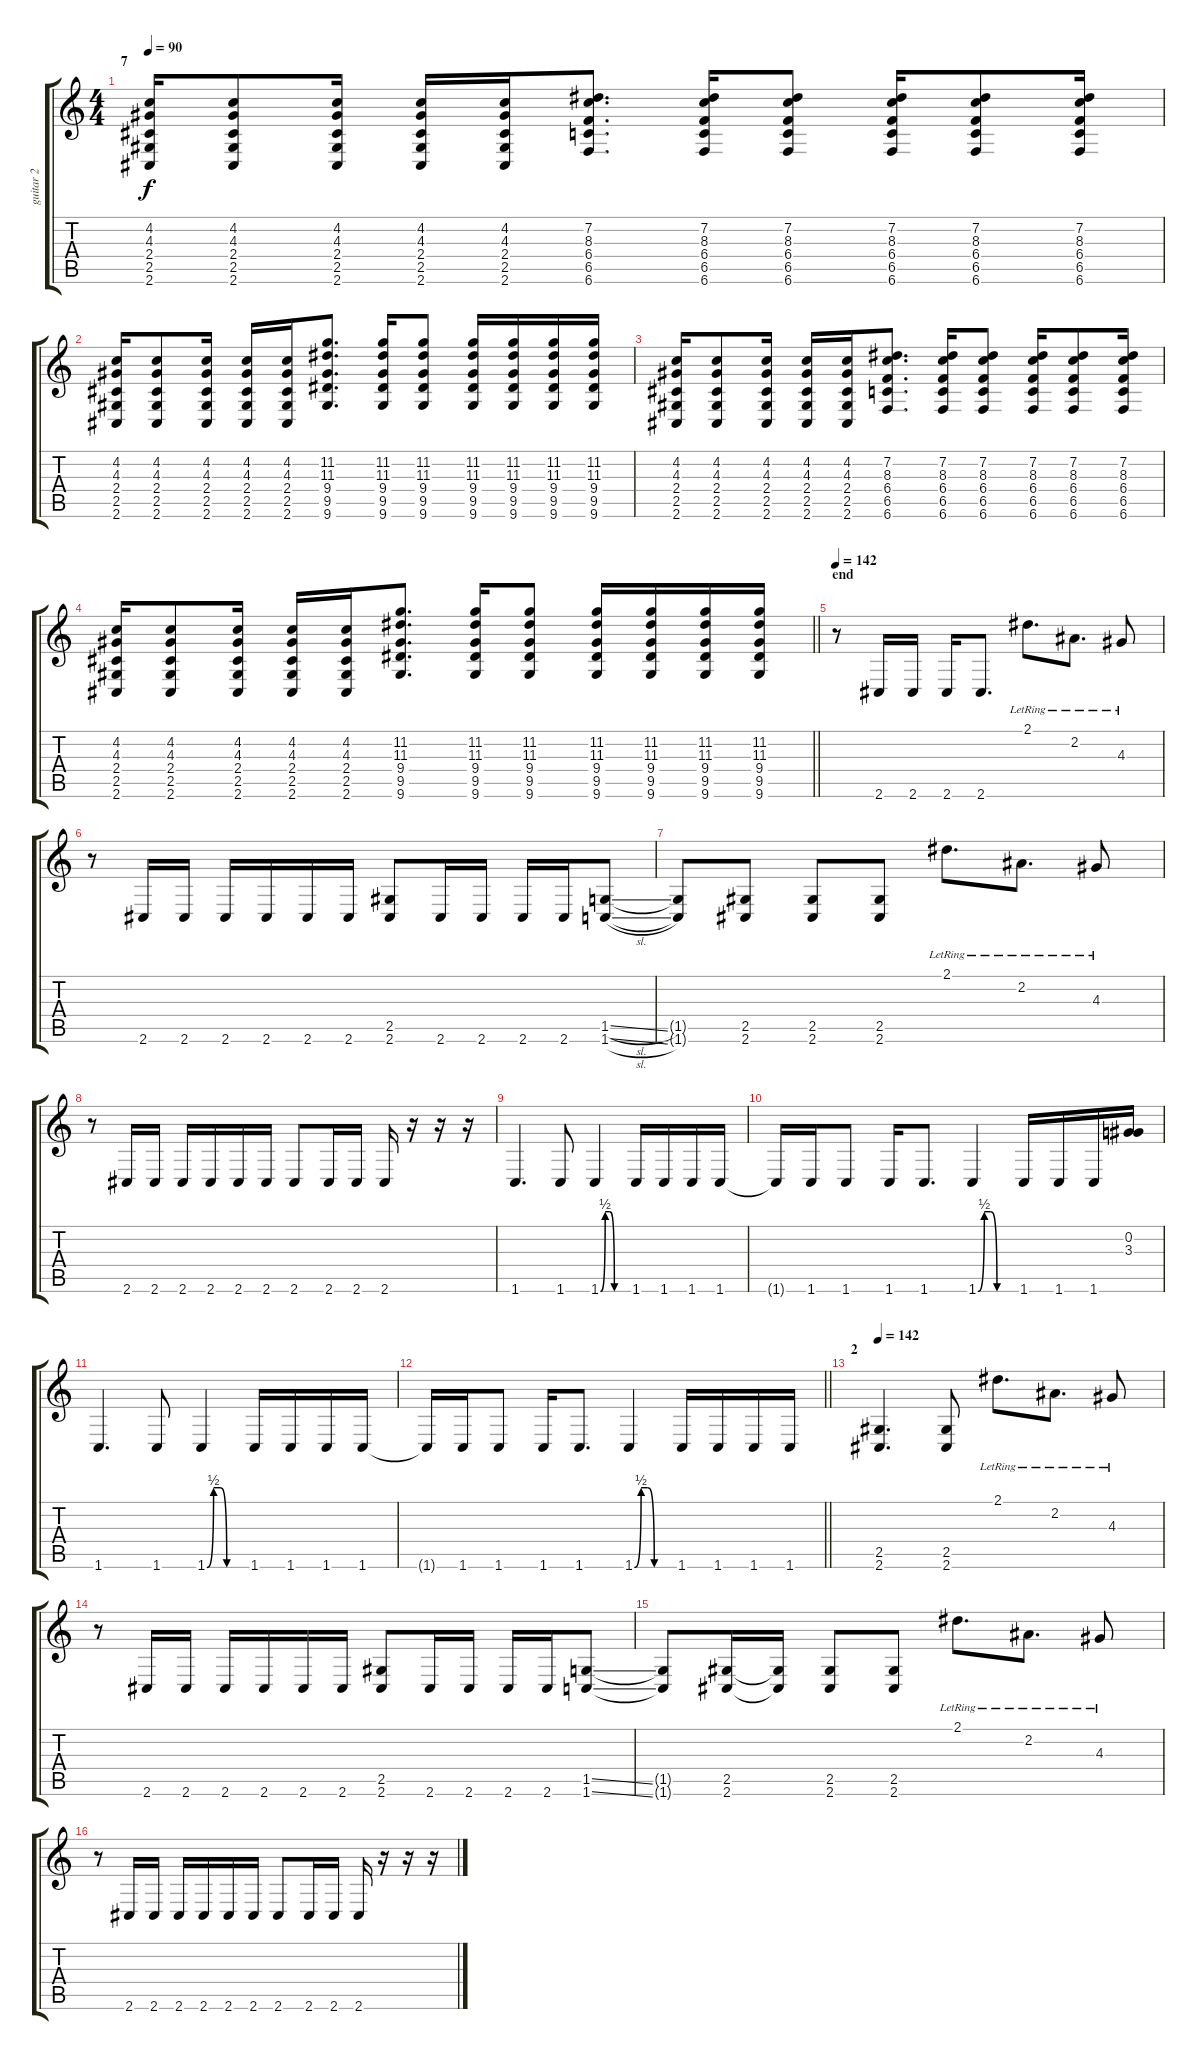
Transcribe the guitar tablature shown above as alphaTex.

\track ("guitar 2" "guitar 2") {instrument distortionguitar}
\staff {score tabs}
\tuning (Db4 Ab3 E3 B2 Gb2 B1) {hide}
\ts (4 4)
\section ("" "7")
\tempo 90
\clef g2
\ks c
(4.2 4.3 2.4 2.5 2.6).16{dy f} (4.2 4.3 2.4 2.5 2.6).8 (4.2 4.3 2.4 2.5 2.6).16 (4.2 4.3 2.4 2.5 2.6).16 (4.2 4.3 2.4 2.5 2.6).16 (7.2 8.3 6.4 6.5 6.6).8{d} (7.2 8.3 6.4 6.5 6.6).16 (7.2 8.3 6.4 6.5 6.6).8 (7.2 8.3 6.4 6.5 6.6).16 (7.2 8.3 6.4 6.5 6.6).8 (7.2 8.3 6.4 6.5 6.6).16 |
(4.2 4.3 2.4 2.5 2.6).16 (4.2 4.3 2.4 2.5 2.6).8 (4.2 4.3 2.4 2.5 2.6).16 (4.2 4.3 2.4 2.5 2.6).16 (4.2 4.3 2.4 2.5 2.6).16 (11.2 11.3 9.4 9.5 9.6).8{d} (11.2 11.3 9.4 9.5 9.6).16 (11.2 11.3 9.4 9.5 9.6).8 (11.2 11.3 9.4 9.5 9.6).16 (11.2 11.3 9.4 9.5 9.6).16 (11.2 11.3 9.4 9.5 9.6).16 (11.2 11.3 9.4 9.5 9.6).16 |
(4.2 4.3 2.4 2.5 2.6).16 (4.2 4.3 2.4 2.5 2.6).8 (4.2 4.3 2.4 2.5 2.6).16 (4.2 4.3 2.4 2.5 2.6).16 (4.2 4.3 2.4 2.5 2.6).16 (7.2 8.3 6.4 6.5 6.6).8{d} (7.2 8.3 6.4 6.5 6.6).16 (7.2 8.3 6.4 6.5 6.6).8 (7.2 8.3 6.4 6.5 6.6).16 (7.2 8.3 6.4 6.5 6.6).8 (7.2 8.3 6.4 6.5 6.6).16 |
\barLineRight lightlight
(4.2 4.3 2.4 2.5 2.6).16 (4.2 4.3 2.4 2.5 2.6).8 (4.2 4.3 2.4 2.5 2.6).16 (4.2 4.3 2.4 2.5 2.6).16 (4.2 4.3 2.4 2.5 2.6).16 (11.2 11.3 9.4 9.5 9.6).8{d} (11.2 11.3 9.4 9.5 9.6).16 (11.2 11.3 9.4 9.5 9.6).8 (11.2 11.3 9.4 9.5 9.6).16 (11.2 11.3 9.4 9.5 9.6).16 (11.2 11.3 9.4 9.5 9.6).16 (11.2 11.3 9.4 9.5 9.6).16 |
\section ("" "end")
\tempo 142
r.8 2.6.16 2.6.16 2.6.16 2.6.8{d} 2.1{lr}.8{d} 2.2{lr}.8{d} 4.3{lr}.8 |
r.8 2.6.16 2.6.16 2.6.16 2.6.16 2.6.16 2.6.16 (2.5 2.6).8 2.6.16 2.6.16 2.6.16 2.6.16 (1.5{sl} 1.6{sl}).8 |
(1.5{t} 1.6{t}).8 (2.5 2.6).8 (2.5 2.6).8 (2.5 2.6).8 2.1{lr}.8{d} 2.2{lr}.8{d} 4.3{lr}.8 |
r.8 2.6.16 2.6.16 2.6.16 2.6.16 2.6.16 2.6.16 2.6.8 2.6.16 2.6.16 2.6.16 r.16 r.16 r.16 |
1.6.4{d} 1.6.8 1.6{be (custom 0 0 10 2 20 2 30 0 60 0)}.4 1.6.16 1.6.16 1.6.16 1.6.16 |
1.6{t}.16 1.6.16 1.6.8 1.6.16 1.6.8{d} 1.6{be (custom 0 0 10 2 20 2 30 0 60 0)}.4 1.6.16 1.6.16 1.6.16 (0.2 3.3).16 |
1.6.4{d} 1.6.8 1.6{be (custom 0 0 10 2 20 2 30 0 60 0)}.4 1.6.16 1.6.16 1.6.16 1.6.16 |
\barLineRight lightlight
1.6{t}.16 1.6.16 1.6.8 1.6.16 1.6.8{d} 1.6{be (custom 0 0 10 2 20 2 30 0 60 0)}.4 1.6.16 1.6.16 1.6.16 1.6.16 |
\section ("" "2")
\tempo 142
(2.5 2.6).4{d} (2.5 2.6).8 2.1{lr}.8{d} 2.2{lr}.8{d} 4.3{lr}.8 |
r.8 2.6.16 2.6.16 2.6.16 2.6.16 2.6.16 2.6.16 (2.5 2.6).8 2.6.16 2.6.16 2.6.16 2.6.16 (1.5{ss} 1.6{ss}).8 |
(1.5{t} 1.6{t}).8 (2.5 2.6).16 (2.5{t} 2.6{t}).16 (2.5 2.6).8 (2.5 2.6).8 2.1{lr}.8{d} 2.2{lr}.8{d} 4.3{lr}.8 |
r.8 2.6.16 2.6.16 2.6.16 2.6.16 2.6.16 2.6.16 2.6.8 2.6.16 2.6.16 2.6.16 r.16 r.16 r.16
